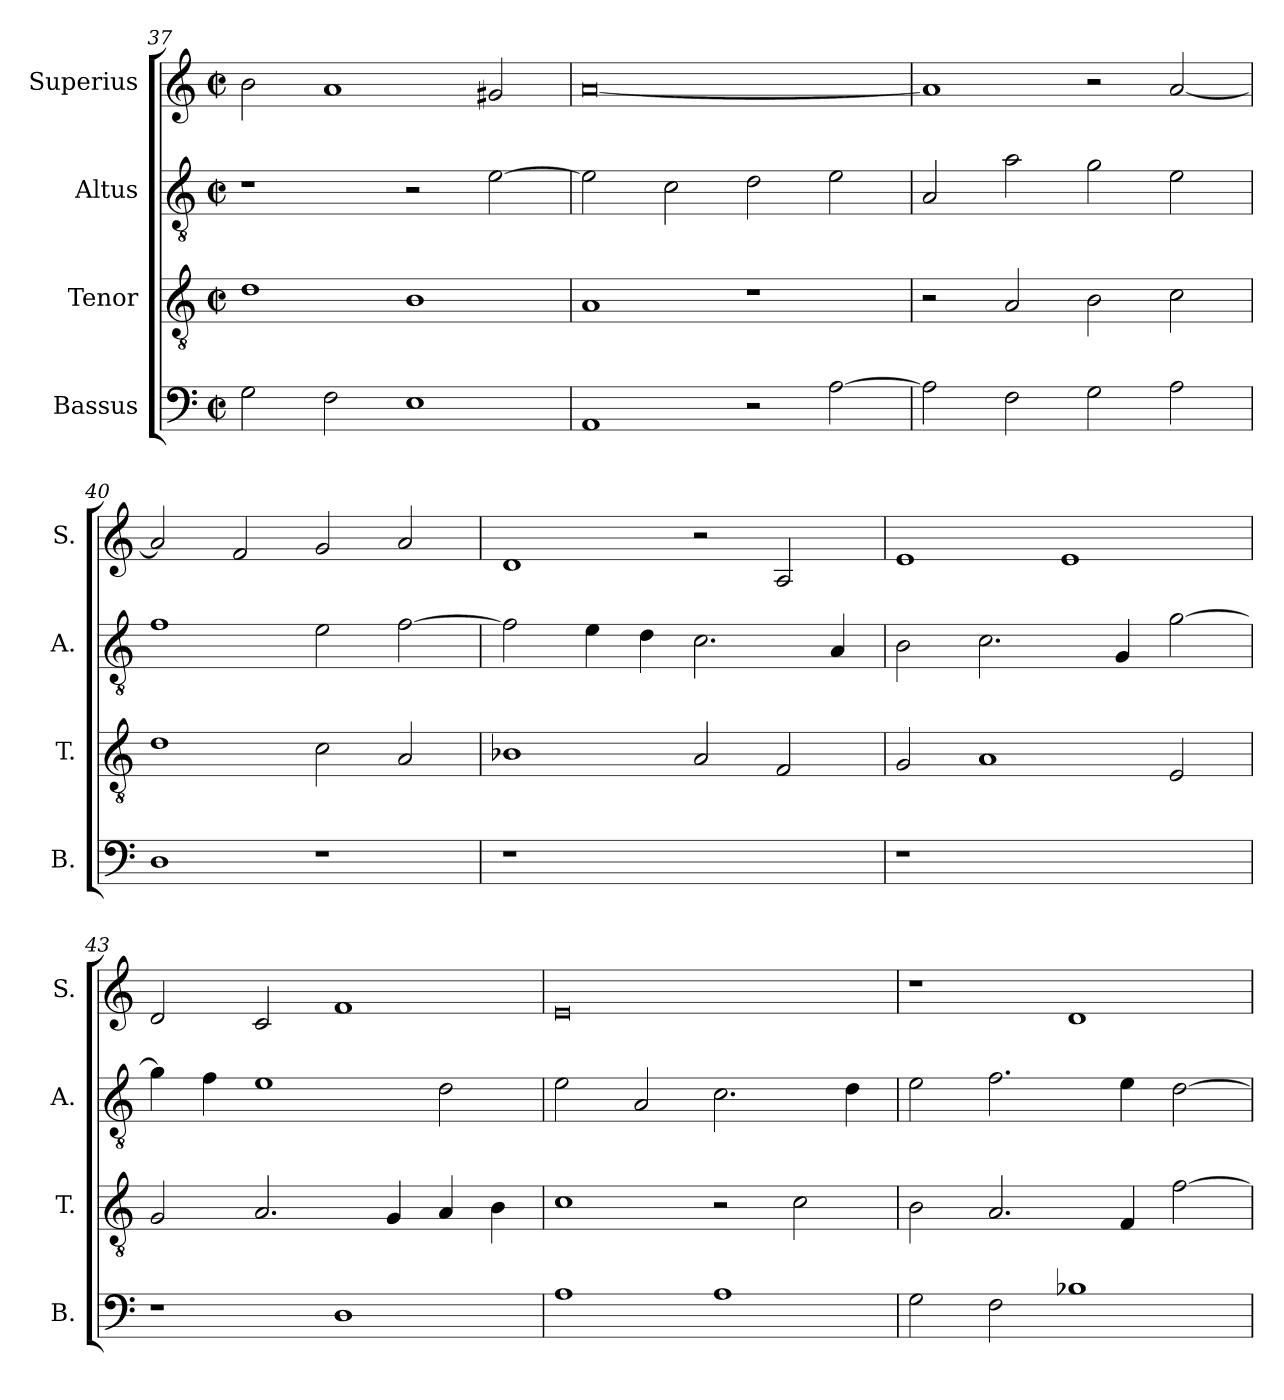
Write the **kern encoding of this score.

**kern	**kern	**kern	**kern
*part4	*part3	*part2	*part1
*staff4	*staff3	*staff2	*staff1
*I"Bassus	*I"Tenor	*I"Altus	*I"Superius
*I'B.	*I'T.	*I'A.	*I'S.
*clefF4	*clefGv2	*clefGv2	*clefG2
*	*ITrd7c12	*ITrd7c12	*
*k[]	*k[]	*k[]	*k[]
*C:	*C:	*C:	*C:
*M2/2	*M2/2	*M2/2	*M2/2
*met(c|)	*met(c|)	*met(c|)	*met(c|)
=37	=37	=37	=37
2Gi\	1Di	1r	2bi\
2Fi\	.	.	1ai
1Ei	1BBi	2r	.
.	.	[>2Ei\	2g#Xi/
!!LO:LB:g=z
=38	=38	=38	=38
1AAi	1AAi	2Ei\]	[<0ai
.	.	2Ci\	.
2r	1r	2Di\	.
[>2Ai\	.	2Ei\	.
=39	=39	=39	=39
2Ai\]	2r	2AAi/	1ai]
2Fi\	2AAi/	2Ai\	.
2Gi\	2BBi\	2Gi\	2r
2Ai\	2Ci\	2Ei\	[<2ai/
=40	=40	=40	=40
1Di	1Di	1Fi	2ai/]
.	.	.	2fi/
1r	2Ci\	2Ei\	2gi/
.	2AAi/	[>2Fi\	2ai/
=41	=41	=41	=41
!LO:N:vis=1	!	!	!
1r	1BB-Xi	2Fi\]	1di
.	.	4Ei\	.
.	.	4Di\	.
1ryy	2AAi/	2.Ci\	2r
.	2FFi/	.	2Ai/
.	.	4AAi/	.
=42	=42	=42	=42
!LO:N:vis=1	!	!	!
1r	2GGi/	2BBi\	1ei
.	1AAi	2.Ci\	.
1ryy	.	.	1ei
.	.	4GGi/	.
.	2EEi/	[>2Gi\	.
!!LO:LB:g=z
=43	=43	=43	=43
1r	2GGi/	4Gi\]	2di/
.	.	4Fi\	.
.	2.AAi/	1Ei	2ci/
1Di	.	.	1fi
.	4GGi/	.	.
.	4AAi/	2Di\	.
.	4BBi\	.	.
=44	=44	=44	=44
1Ai	1Ci	2Ei\	0ei
.	.	2AAi/	.
1Ai	2r	2.Ci\	.
.	2Ci\	.	.
.	.	4Di\	.
=45	=45	=45	=45
2Gi\	2BBi\	2Ei\	1r
2Fi\	2.AAi/	2.Fi\	.
1B-Xi	.	.	1di
.	4FFi/	4Ei\	.
.	[>2Fi\	[>2Di\	.
=	=	=	=
*-	*-	*-	*-
